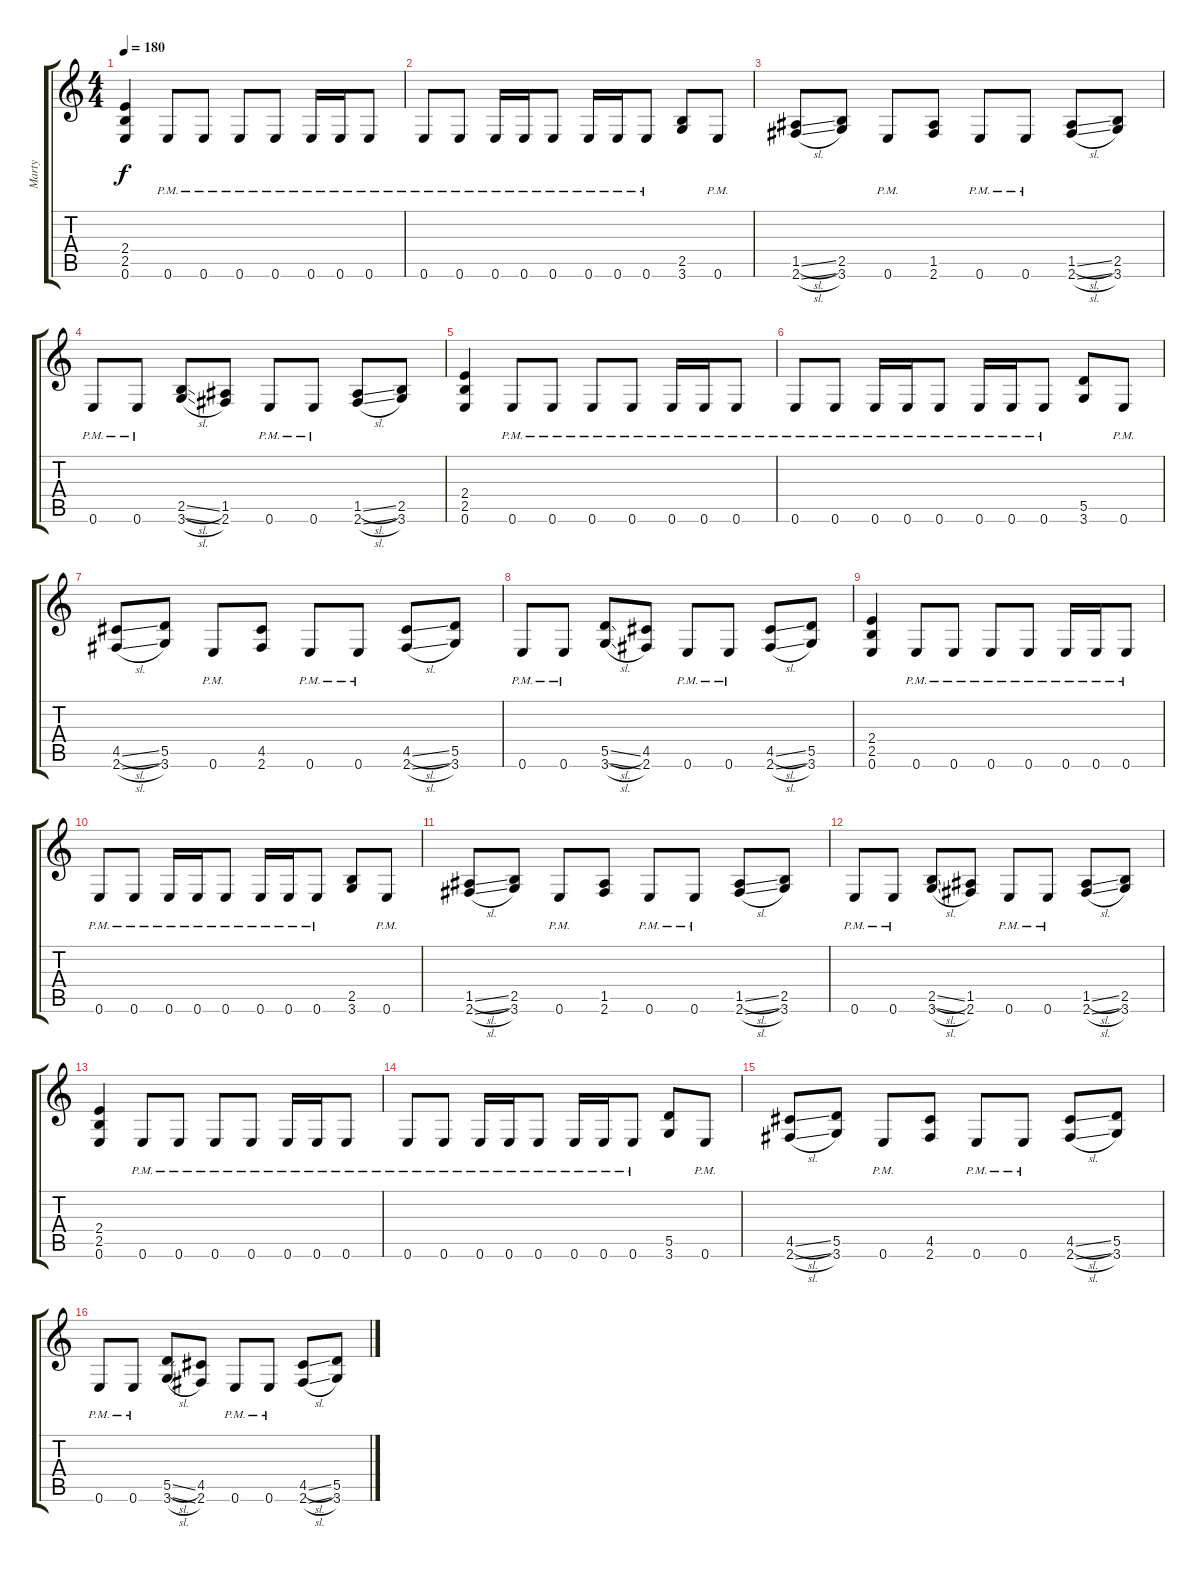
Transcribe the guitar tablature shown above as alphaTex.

\track ("Marty" "Marty") {mute instrument distortionguitar}
\staff {score tabs}
\tuning (E4 B3 G3 D3 A2 E2) {hide}
\ts (4 4)
\tempo 180
\clef g2
\ks c
(2.4 2.5 0.6).4{dy f} 0.6{pm}.8 0.6{pm}.8 0.6{pm}.8 0.6{pm}.8 0.6{pm}.16 0.6{pm}.16 0.6{pm}.8 |
0.6{pm}.8 0.6{pm}.8 0.6{pm}.16 0.6{pm}.16 0.6{pm}.8 0.6{pm}.16 0.6{pm}.16 0.6{pm}.8 (2.5 3.6).8 0.6{pm}.8 |
(1.5{sl} 2.6{sl}).8 (2.5 3.6).8 0.6{pm}.8 (1.5 2.6).8 0.6{pm}.8 0.6{pm}.8 (1.5{sl} 2.6{sl}).8 (2.5 3.6).8 |
0.6{pm}.8 0.6{pm}.8 (2.5{sl} 3.6{sl}).8 (1.5 2.6).8 0.6{pm}.8 0.6{pm}.8 (1.5{sl} 2.6{sl}).8 (2.5 3.6).8 |
(2.4 2.5 0.6).4 0.6{pm}.8 0.6{pm}.8 0.6{pm}.8 0.6{pm}.8 0.6{pm}.16 0.6{pm}.16 0.6{pm}.8 |
0.6{pm}.8 0.6{pm}.8 0.6{pm}.16 0.6{pm}.16 0.6{pm}.8 0.6{pm}.16 0.6{pm}.16 0.6{pm}.8 (5.5 3.6).8 0.6{pm}.8 |
(4.5{sl} 2.6{sl}).8 (5.5 3.6).8 0.6{pm}.8 (4.5 2.6).8 0.6{pm}.8 0.6{pm}.8 (4.5{sl} 2.6{sl}).8 (5.5 3.6).8 |
0.6{pm}.8 0.6{pm}.8 (5.5{sl} 3.6{sl}).8 (4.5 2.6).8 0.6{pm}.8 0.6{pm}.8 (4.5{sl} 2.6{sl}).8 (5.5 3.6).8 |
(2.4 2.5 0.6).4 0.6{pm}.8 0.6{pm}.8 0.6{pm}.8 0.6{pm}.8 0.6{pm}.16 0.6{pm}.16 0.6{pm}.8 |
0.6{pm}.8 0.6{pm}.8 0.6{pm}.16 0.6{pm}.16 0.6{pm}.8 0.6{pm}.16 0.6{pm}.16 0.6{pm}.8 (2.5 3.6).8 0.6{pm}.8 |
(1.5{sl} 2.6{sl}).8 (2.5 3.6).8 0.6{pm}.8 (1.5 2.6).8 0.6{pm}.8 0.6{pm}.8 (1.5{sl} 2.6{sl}).8 (2.5 3.6).8 |
0.6{pm}.8 0.6{pm}.8 (2.5{sl} 3.6{sl}).8 (1.5 2.6).8 0.6{pm}.8 0.6{pm}.8 (1.5{sl} 2.6{sl}).8 (2.5 3.6).8 |
(2.4 2.5 0.6).4 0.6{pm}.8 0.6{pm}.8 0.6{pm}.8 0.6{pm}.8 0.6{pm}.16 0.6{pm}.16 0.6{pm}.8 |
0.6{pm}.8 0.6{pm}.8 0.6{pm}.16 0.6{pm}.16 0.6{pm}.8 0.6{pm}.16 0.6{pm}.16 0.6{pm}.8 (5.5 3.6).8 0.6{pm}.8 |
(4.5{sl} 2.6{sl}).8 (5.5 3.6).8 0.6{pm}.8 (4.5 2.6).8 0.6{pm}.8 0.6{pm}.8 (4.5{sl} 2.6{sl}).8 (5.5 3.6).8 |
0.6{pm}.8 0.6{pm}.8 (5.5{sl} 3.6{sl}).8 (4.5 2.6).8 0.6{pm}.8 0.6{pm}.8 (4.5{sl} 2.6{sl}).8 (5.5 3.6).8
